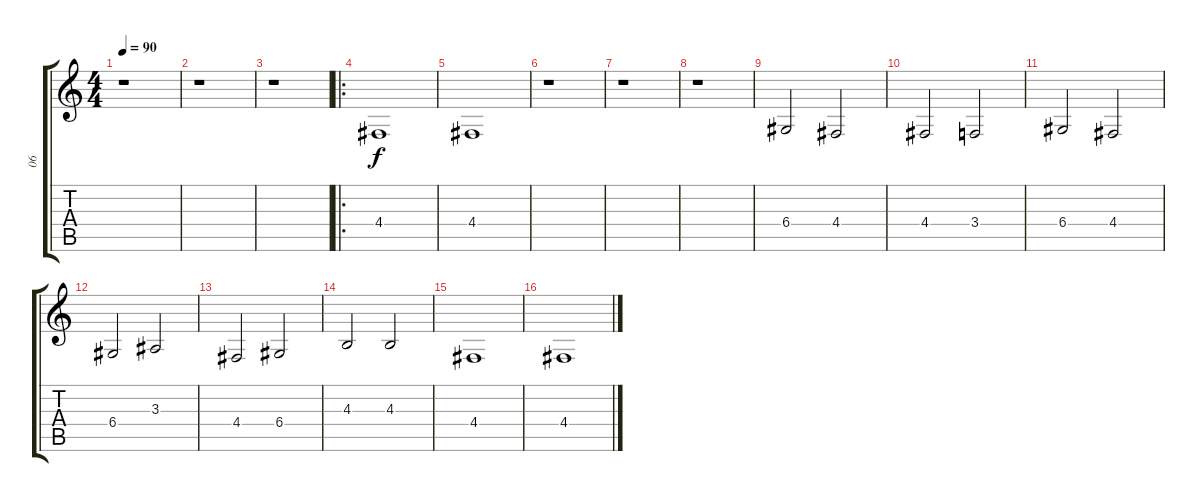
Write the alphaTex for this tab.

\track ("06" "06") {instrument stringensemble1}
\staff {score tabs}
\tuning (E4 B3 G3 D3 A2 E2) {hide}
\ts (4 4)
\tempo 90
\clef g2
\ks c
r.1{dy f instrument stringensemble1} |
r.1 |
r.1 |
\ro
4.4.1 |
4.4.1{volume 0} |
r.1 |
r.1 |
r.1 |
6.4.2{volume 13} 4.4.2 |
4.4.2 3.4.2 |
6.4.2 4.4.2 |
6.4.2 3.3.2 |
4.4.2 6.4.2 |
4.3.2 4.3.2 |
4.4.1 |
4.4.1
